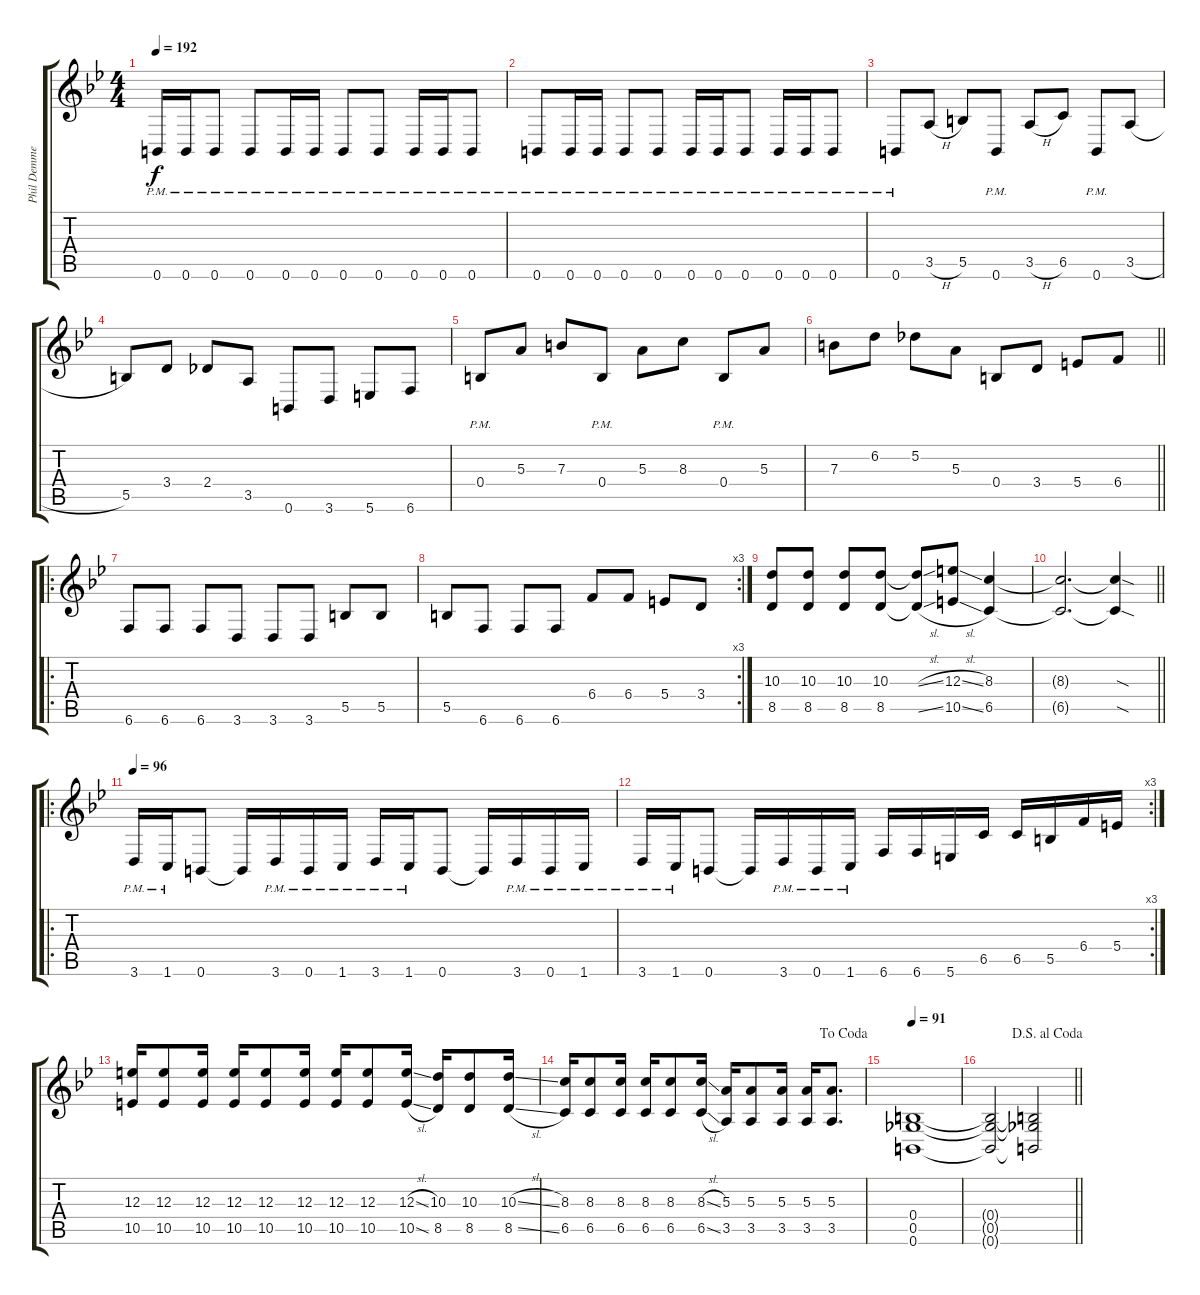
\track ("Phil Demmel" "Phil Demme") {instrument distortionguitar}
\staff {score tabs}
\tuning (Db4 Ab3 E3 B2 Gb2 B1) {hide}
\ts (4 4)
\tempo 192
\clef g2
\ks bb
0.6{pm}.16{dy f} 0.6{pm}.16 0.6{pm}.8 0.6{pm}.8 0.6{pm}.16 0.6{pm}.16 0.6{pm}.8 0.6{pm}.8 0.6{pm}.16 0.6{pm}.16 0.6{pm}.8 |
0.6{pm}.8 0.6{pm}.16 0.6{pm}.16 0.6{pm}.8 0.6{pm}.8 0.6{pm}.16 0.6{pm}.16 0.6{pm}.8 0.6{pm}.16 0.6{pm}.16 0.6{pm}.8 |
0.6{pm}.8 3.5{h}.8 5.5.8 0.6{pm}.8 3.5{h}.8 6.5.8 0.6{pm}.8 3.5{h}.8 |
5.5.8 3.4.8 2.4.8 3.5.8 0.6.8 3.6.8 5.6.8 6.6.8 |
0.4{pm}.8 5.3.8 7.3.8 0.4{pm}.8 5.3.8 8.3.8 0.4{pm}.8 5.3.8 |
\barLineRight lightlight
7.3.8 6.2.8 5.2.8 5.3.8 0.4.8 3.4.8 5.4.8 6.4.8 |
\ro
6.6.8 6.6.8 6.6.8 3.6.8 3.6.8 3.6.8 5.5.8 5.5.8 |
\rc 3
5.5.8 6.6.8 6.6.8 6.6.8 6.4.8 6.4.8 5.4.8 3.4.8 |
(10.3 8.5).8 (10.3 8.5).8 (10.3 8.5).8 (10.3 8.5).8 (10.3{sl t} 8.5{sl t}).8 (12.3{sl} 10.5{sl}).8 (8.3 6.5).4 |
\barLineRight lightlight
(8.3{t} 6.5{t}).2{d} (8.3{sod t} 6.5{sod t}).4 |
\ro
\tempo 96
3.6{pm}.16 1.6{pm}.16 0.6.8 0.6{t}.16 3.6{pm}.16 0.6{pm}.16 1.6{pm}.16 3.6{pm}.16 1.6{pm}.16 0.6.8 0.6{t}.16 3.6{pm}.16 0.6{pm}.16 1.6{pm}.16 |
\rc 3
3.6{pm}.16 1.6{pm}.16 0.6.8 0.6{t}.16 3.6{pm}.16 0.6{pm}.16 1.6{pm}.16 6.6.16 6.6.16 5.6.16 6.5.16 6.5.16 5.5.16 6.4.16 5.4.16 |
(12.3 10.5).16 (12.3 10.5).8 (12.3 10.5).16 (12.3 10.5).16 (12.3 10.5).8 (12.3 10.5).16 (12.3 10.5).16 (12.3 10.5).8 (12.3{sl} 10.5{sl}).16 (10.3 8.5).16 (10.3 8.5).8 (10.3{sl} 8.5{sl}).16 |
\jump dacoda
(8.3 6.5).16 (8.3 6.5).8 (8.3 6.5).16 (8.3 6.5).16 (8.3 6.5).8 (8.3{sl} 6.5{sl}).16 (5.3 3.5).16 (5.3 3.5).8 (5.3 3.5).16 (5.3 3.5).16 (5.3 3.5).8{d} |
\tempo 91
(0.4 0.5 0.6).1 |
\jump dalsegnoalcoda
\barLineRight lightlight
(0.4{t} 0.5{t} 0.6{t}).2 (0.4{t} 0.5{t} 0.6{t}).2
